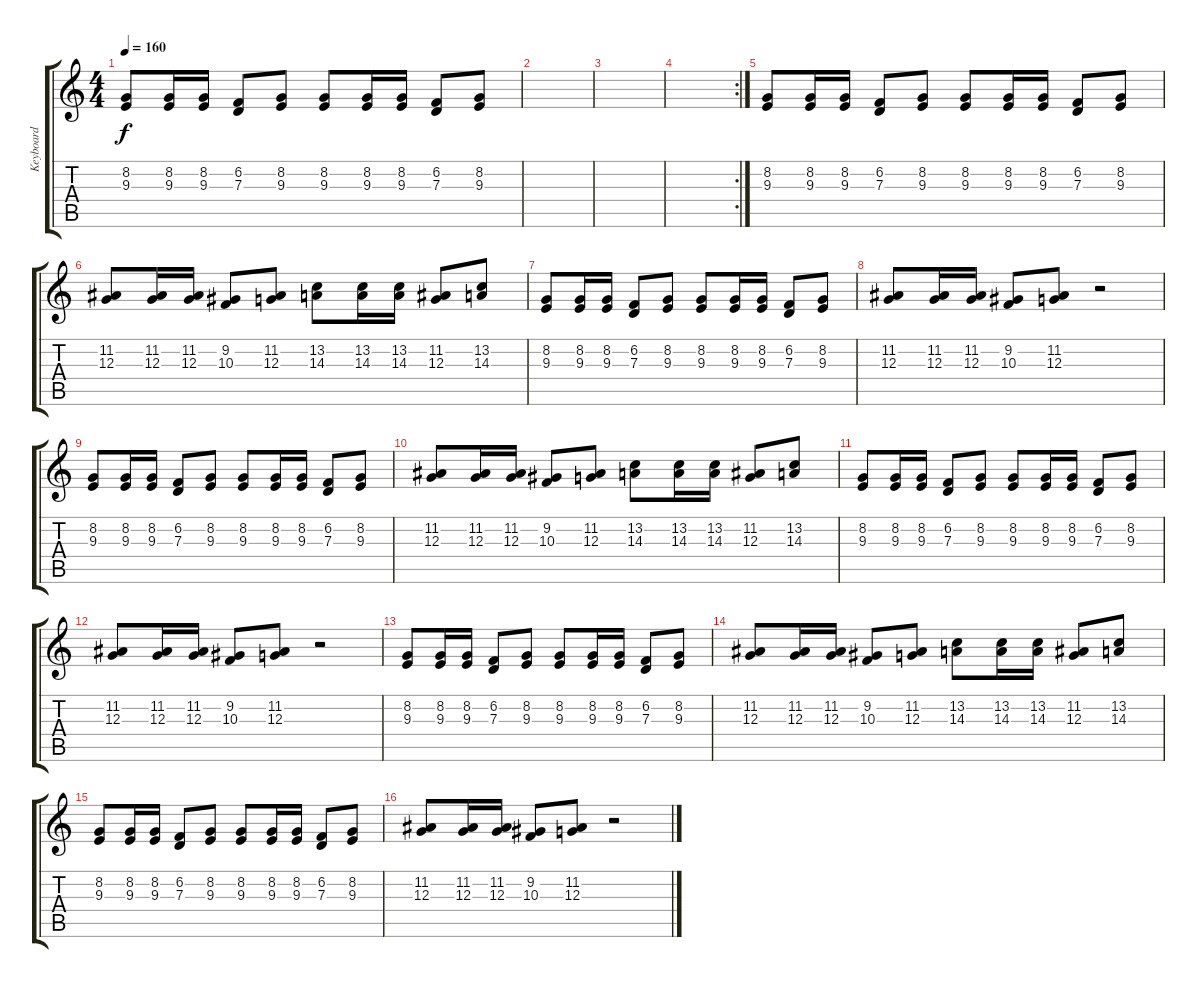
\track ("Keyboard" "Keyboard") {instrument lead1square}
\staff {score tabs}
\tuning (E4 B3 G3 D3 A2 E2) {hide}
\ts (4 4)
\tempo 160
\clef g2
\ks c
(8.2 9.3).8{dy f} (8.2 9.3).16 (8.2 9.3).16 (6.2 7.3).8 (8.2 9.3).8 (8.2 9.3).8 (8.2 9.3).16 (8.2 9.3).16 (6.2 7.3).8 (8.2 9.3).8 |
|
|
\rc 2
|
(8.2 9.3).8 (8.2 9.3).16 (8.2 9.3).16 (6.2 7.3).8 (8.2 9.3).8 (8.2 9.3).8 (8.2 9.3).16 (8.2 9.3).16 (6.2 7.3).8 (8.2 9.3).8 |
(11.2 12.3).8 (11.2 12.3).16 (11.2 12.3).16 (9.2 10.3).8 (11.2 12.3).8 (13.2 14.3).8 (13.2 14.3).16 (13.2 14.3).16 (11.2 12.3).8 (13.2 14.3).8 |
(8.2 9.3).8 (8.2 9.3).16 (8.2 9.3).16 (6.2 7.3).8 (8.2 9.3).8 (8.2 9.3).8 (8.2 9.3).16 (8.2 9.3).16 (6.2 7.3).8 (8.2 9.3).8 |
(11.2 12.3).8 (11.2 12.3).16 (11.2 12.3).16 (9.2 10.3).8 (11.2 12.3).8 r.2 |
(8.2 9.3).8 (8.2 9.3).16 (8.2 9.3).16 (6.2 7.3).8 (8.2 9.3).8 (8.2 9.3).8 (8.2 9.3).16 (8.2 9.3).16 (6.2 7.3).8 (8.2 9.3).8 |
(11.2 12.3).8 (11.2 12.3).16 (11.2 12.3).16 (9.2 10.3).8 (11.2 12.3).8 (13.2 14.3).8 (13.2 14.3).16 (13.2 14.3).16 (11.2 12.3).8 (13.2 14.3).8 |
(8.2 9.3).8 (8.2 9.3).16 (8.2 9.3).16 (6.2 7.3).8 (8.2 9.3).8 (8.2 9.3).8 (8.2 9.3).16 (8.2 9.3).16 (6.2 7.3).8 (8.2 9.3).8 |
(11.2 12.3).8 (11.2 12.3).16 (11.2 12.3).16 (9.2 10.3).8 (11.2 12.3).8 r.2 |
(8.2 9.3).8 (8.2 9.3).16 (8.2 9.3).16 (6.2 7.3).8 (8.2 9.3).8 (8.2 9.3).8 (8.2 9.3).16 (8.2 9.3).16 (6.2 7.3).8 (8.2 9.3).8 |
(11.2 12.3).8 (11.2 12.3).16 (11.2 12.3).16 (9.2 10.3).8 (11.2 12.3).8 (13.2 14.3).8 (13.2 14.3).16 (13.2 14.3).16 (11.2 12.3).8 (13.2 14.3).8 |
(8.2 9.3).8 (8.2 9.3).16 (8.2 9.3).16 (6.2 7.3).8 (8.2 9.3).8 (8.2 9.3).8 (8.2 9.3).16 (8.2 9.3).16 (6.2 7.3).8 (8.2 9.3).8 |
(11.2 12.3).8 (11.2 12.3).16 (11.2 12.3).16 (9.2 10.3).8 (11.2 12.3).8 r.2
